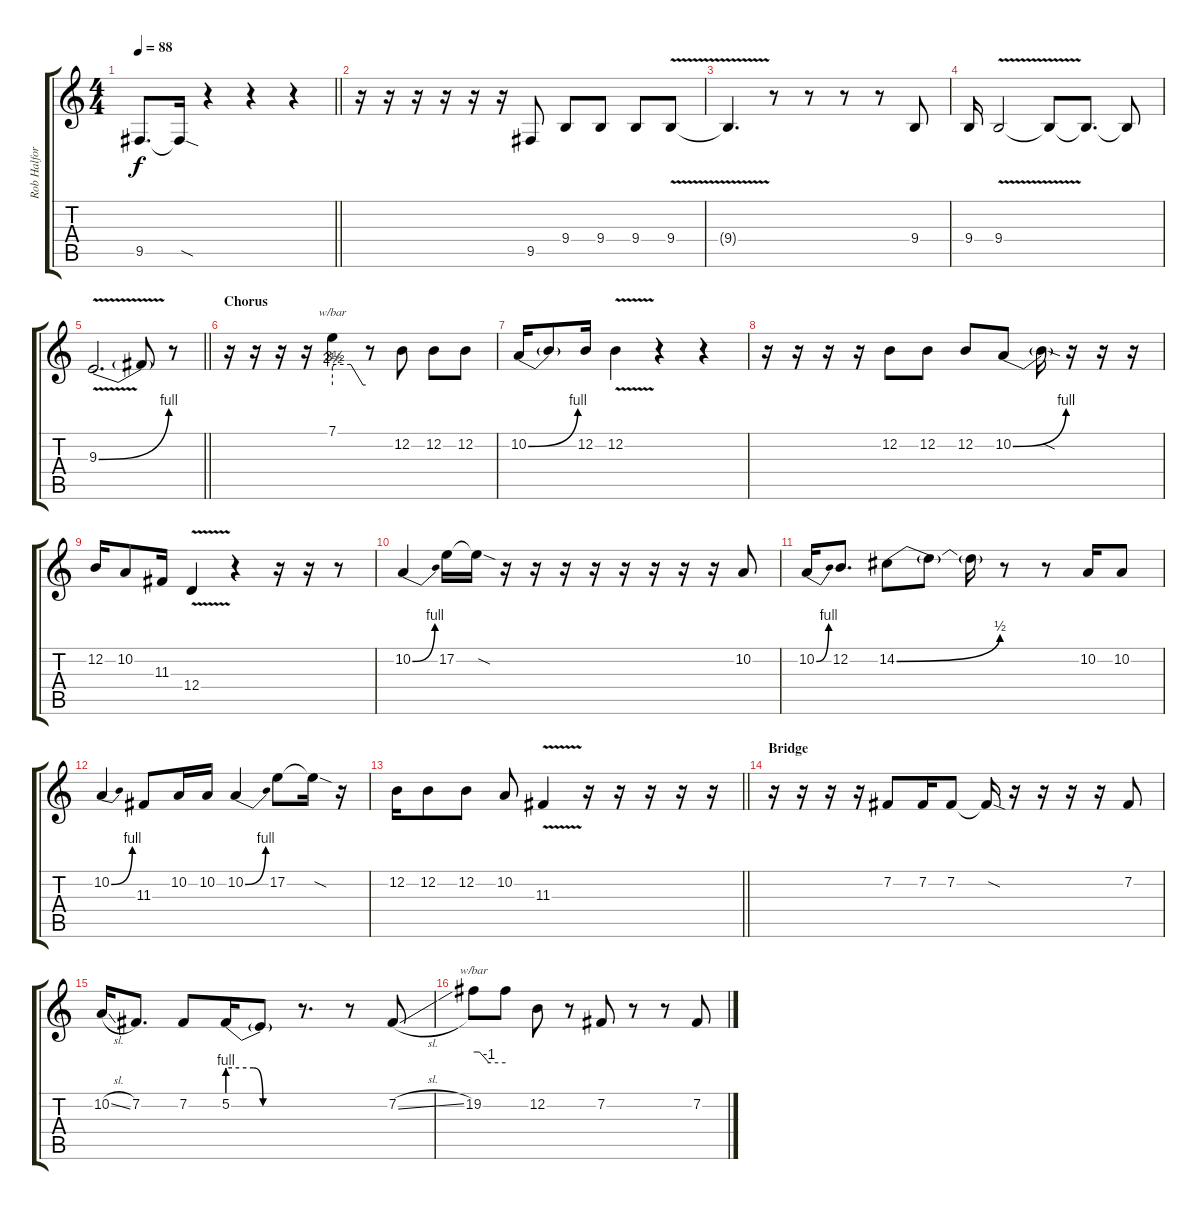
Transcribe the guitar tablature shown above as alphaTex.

\track ("Rob Halford" "Rob Halfor") {instrument violin}
\staff {score tabs}
\tuning (E4 B3 G3 D3 A2 E2) {hide}
\ts (4 4)
\tempo 88
\clef g2
\barLineRight lightlight
\ks c
9.5.8{d dy f} 9.5{sod t}.16 r.4 r.4 r.4 |
r.16 r.16 r.16 r.16 r.16 r.16 9.5.8 9.4.8 9.4.8 9.4.8 9.4{v}.8 |
9.4{t}.4{d} r.8 r.8 r.8 r.8 9.4.8 |
9.4.16 9.4{v}.2 9.4{t}.8 9.4{t}.8{d} 9.4{t}.8 |
\barLineRight lightlight
9.3{be (bend 0 0 60 4) v}.2{d} 9.3{t}.8 r.8 |
\section ("" "Chorus")
r.16 r.16 r.16 r.16 7.1.4{tbe (custom default 0 10 4 14 33 14 55 0 60 0)} r.8 12.2.8 12.2.8 12.2.8 |
10.2{be (bend 0 0 60 4)}.16 10.2{t}.8 12.2.16 12.2{v}.4 r.4 r.4 |
r.16 r.16 r.16 r.16 12.2.8 12.2.8 12.2.8 10.2{be (bend 0 0 60 4)}.8 10.2{sod t}.16 r.16 r.16 r.16 |
12.2.16 10.2.8 11.3.16 12.4{v}.4 r.4 r.16 r.16 r.8 |
10.2{be (bend 0 0 60 4)}.4 17.2.16 17.2{sod t}.16 r.16 r.16 r.16 r.16 r.16 r.16 r.16 r.16 10.2.8 |
10.2{be (bend 0 0 60 4)}.16 12.2.8{d} 14.2{be (bend 0 0 60 2)}.8 14.2{t}.8 14.2{t}.16 r.8 r.8 10.2.16 10.2.8 |
10.2{be (bend 0 0 60 4)}.4 11.3.8 10.2.16 10.2.16 10.2{be (bend 0 0 60 4)}.4 17.2.8 17.2{sod t}.16 r.16 |
\barLineRight lightlight
12.2.16 12.2.8 12.2.8 10.2.8 11.3{v}.4 r.16 r.16 r.16 r.16 r.16 |
\section ("" "Bridge")
r.16 r.16 r.16 r.16 7.2.8 7.2.16 7.2.8 7.2{sod t}.16 r.16 r.16 r.16 r.16 7.2.8 |
10.2{sl}.16 7.2.8{d} 7.2.8 5.2{be (custom 0 4 22 4 30 0 60 0)}.16 5.2{t}.8 r.8{d} r.8 7.2{sl}.8 |
19.2.8{tbe (custom default 0 0 11 0 29 -4 60 -4)} 19.2{t}.8 12.2.8 r.8 7.2.8 r.8 r.8 7.2.8
